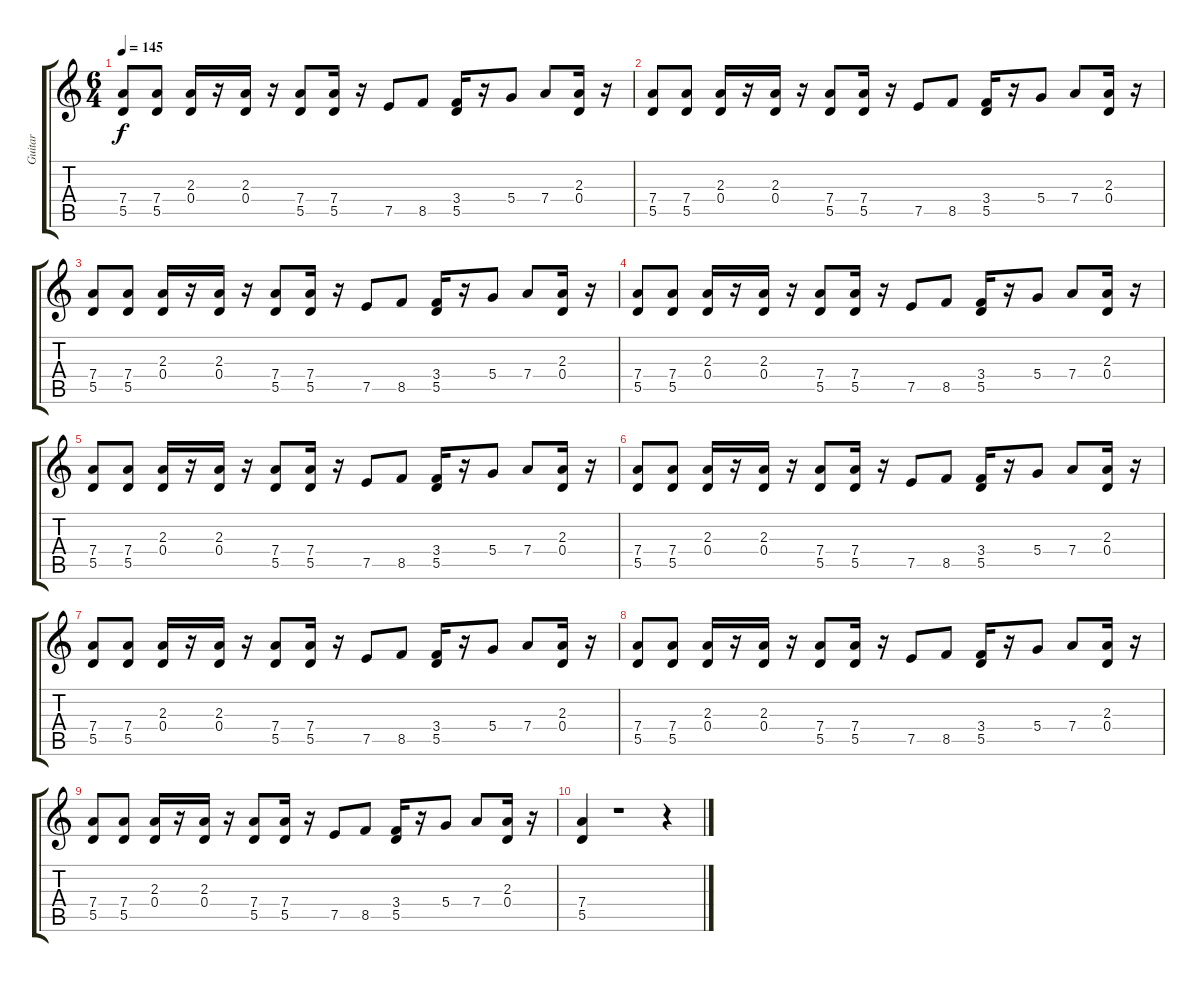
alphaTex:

\track ("Guitar" "Guitar") {instrument distortionguitar}
\staff {score tabs}
\tuning (E4 B3 G3 D3 A2 E2) {hide}
\ts (6 4)
\tempo 145
\clef g2
\ks c
(7.4 5.5).8{dy f} (7.4 5.5).8 (2.3 0.4).16 r.16 (2.3 0.4).16 r.16 (7.4 5.5).8 (7.4 5.5).16 r.16 7.5.8 8.5.8 (3.4 5.5).16 r.16 5.4.8 7.4.8 (2.3 0.4).16 r.16 |
(7.4 5.5).8 (7.4 5.5).8 (2.3 0.4).16 r.16 (2.3 0.4).16 r.16 (7.4 5.5).8 (7.4 5.5).16 r.16 7.5.8 8.5.8 (3.4 5.5).16 r.16 5.4.8 7.4.8 (2.3 0.4).16 r.16 |
(7.4 5.5).8 (7.4 5.5).8 (2.3 0.4).16 r.16 (2.3 0.4).16 r.16 (7.4 5.5).8 (7.4 5.5).16 r.16 7.5.8 8.5.8 (3.4 5.5).16 r.16 5.4.8 7.4.8 (2.3 0.4).16 r.16 |
(7.4 5.5).8 (7.4 5.5).8 (2.3 0.4).16 r.16 (2.3 0.4).16 r.16 (7.4 5.5).8 (7.4 5.5).16 r.16 7.5.8 8.5.8 (3.4 5.5).16 r.16 5.4.8 7.4.8 (2.3 0.4).16 r.16 |
(7.4 5.5).8 (7.4 5.5).8 (2.3 0.4).16 r.16 (2.3 0.4).16 r.16 (7.4 5.5).8 (7.4 5.5).16 r.16 7.5.8 8.5.8 (3.4 5.5).16 r.16 5.4.8 7.4.8 (2.3 0.4).16 r.16 |
(7.4 5.5).8 (7.4 5.5).8 (2.3 0.4).16 r.16 (2.3 0.4).16 r.16 (7.4 5.5).8 (7.4 5.5).16 r.16 7.5.8 8.5.8 (3.4 5.5).16 r.16 5.4.8 7.4.8 (2.3 0.4).16 r.16 |
(7.4 5.5).8 (7.4 5.5).8 (2.3 0.4).16 r.16 (2.3 0.4).16 r.16 (7.4 5.5).8 (7.4 5.5).16 r.16 7.5.8 8.5.8 (3.4 5.5).16 r.16 5.4.8 7.4.8 (2.3 0.4).16 r.16 |
(7.4 5.5).8 (7.4 5.5).8 (2.3 0.4).16 r.16 (2.3 0.4).16 r.16 (7.4 5.5).8 (7.4 5.5).16 r.16 7.5.8 8.5.8 (3.4 5.5).16 r.16 5.4.8 7.4.8 (2.3 0.4).16 r.16 |
(7.4 5.5).8 (7.4 5.5).8 (2.3 0.4).16 r.16 (2.3 0.4).16 r.16 (7.4 5.5).8 (7.4 5.5).16 r.16 7.5.8 8.5.8 (3.4 5.5).16 r.16 5.4.8 7.4.8 (2.3 0.4).16 r.16 |
(7.4 5.5).4 r.1 r.4
